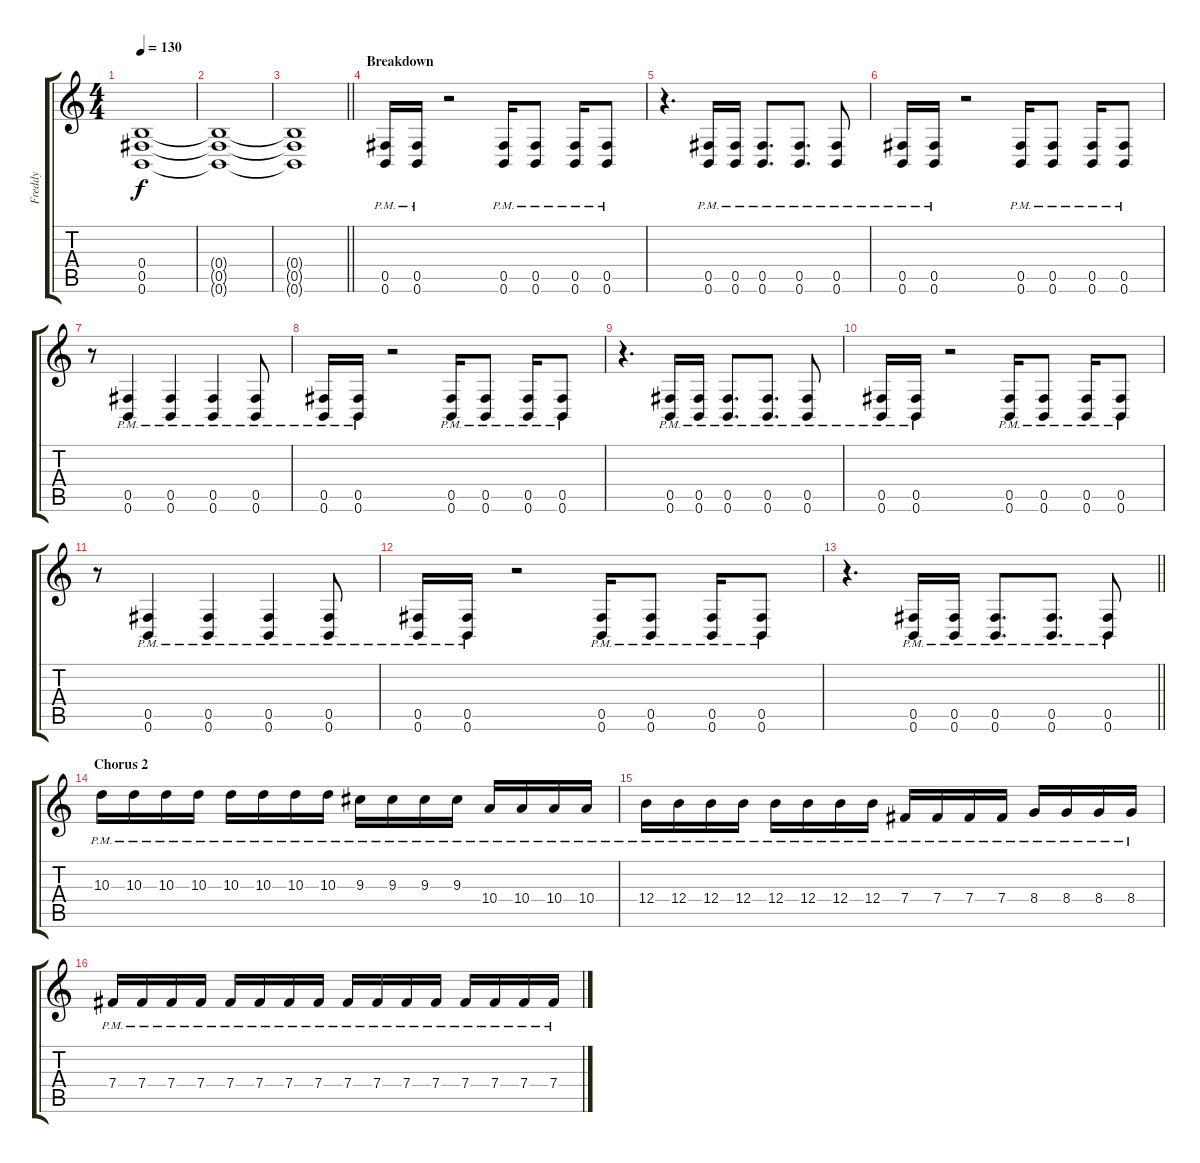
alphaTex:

\track ("Freddy" "Freddy") {instrument overdrivenguitar}
\staff {score tabs}
\tuning (Db4 Ab3 E3 B2 Gb2 B1) {hide}
\ts (4 4)
\tempo 130
\clef g2
\ks c
(0.4{t} 0.5{t} 0.6{t}).1{dy f} |
(0.4{t} 0.5{t} 0.6{t}).1 |
\barLineRight lightlight
(0.4{t} 0.5{t} 0.6{t}).1 |
\section ("" "Breakdown")
(0.5{pm} 0.6{pm}).16 (0.5{pm} 0.6{pm}).16 r.2 (0.5{pm} 0.6{pm}).16 (0.5{pm} 0.6{pm}).8 (0.5{pm} 0.6{pm}).16 (0.5{pm} 0.6{pm}).8 |
r.4{d} (0.5{pm} 0.6{pm}).16 (0.5{pm} 0.6{pm}).16 (0.5{pm} 0.6{pm}).8{d} (0.5{pm} 0.6{pm}).8{d} (0.5{pm} 0.6{pm}).8 |
(0.5{pm} 0.6{pm}).16 (0.5{pm} 0.6{pm}).16 r.2 (0.5{pm} 0.6{pm}).16 (0.5{pm} 0.6{pm}).8 (0.5{pm} 0.6{pm}).16 (0.5{pm} 0.6{pm}).8 |
r.8 (0.5{pm} 0.6{pm}).4 (0.5{pm} 0.6{pm}).4 (0.5{pm} 0.6{pm}).4 (0.5{pm} 0.6{pm}).8 |
(0.5{pm} 0.6{pm}).16 (0.5{pm} 0.6{pm}).16 r.2 (0.5{pm} 0.6{pm}).16 (0.5{pm} 0.6{pm}).8 (0.5{pm} 0.6{pm}).16 (0.5{pm} 0.6{pm}).8 |
r.4{d} (0.5{pm} 0.6{pm}).16 (0.5{pm} 0.6{pm}).16 (0.5{pm} 0.6{pm}).8{d} (0.5{pm} 0.6{pm}).8{d} (0.5{pm} 0.6{pm}).8 |
(0.5{pm} 0.6{pm}).16 (0.5{pm} 0.6{pm}).16 r.2 (0.5{pm} 0.6{pm}).16 (0.5{pm} 0.6{pm}).8 (0.5{pm} 0.6{pm}).16 (0.5{pm} 0.6{pm}).8 |
r.8 (0.5{pm} 0.6{pm}).4 (0.5{pm} 0.6{pm}).4 (0.5{pm} 0.6{pm}).4 (0.5{pm} 0.6{pm}).8 |
(0.5{pm} 0.6{pm}).16 (0.5{pm} 0.6{pm}).16 r.2 (0.5{pm} 0.6{pm}).16 (0.5{pm} 0.6{pm}).8 (0.5{pm} 0.6{pm}).16 (0.5{pm} 0.6{pm}).8 |
\barLineRight lightlight
r.4{d} (0.5{pm} 0.6{pm}).16 (0.5{pm} 0.6{pm}).16 (0.5{pm} 0.6{pm}).8{d} (0.5{pm} 0.6{pm}).8{d} (0.5{pm} 0.6{pm}).8 |
\section ("" "Chorus 2")
10.3{pm}.16 10.3{pm}.16 10.3{pm}.16 10.3{pm}.16 10.3{pm}.16 10.3{pm}.16 10.3{pm}.16 10.3{pm}.16 9.3{pm}.16 9.3{pm}.16 9.3{pm}.16 9.3{pm}.16 10.4{pm}.16 10.4{pm}.16 10.4{pm}.16 10.4{pm}.16 |
12.4{pm}.16 12.4{pm}.16 12.4{pm}.16 12.4{pm}.16 12.4{pm}.16 12.4{pm}.16 12.4{pm}.16 12.4{pm}.16 7.4{pm}.16 7.4{pm}.16 7.4{pm}.16 7.4{pm}.16 8.4{pm}.16 8.4{pm}.16 8.4{pm}.16 8.4{pm}.16 |
7.4{pm}.16 7.4{pm}.16 7.4{pm}.16 7.4{pm}.16 7.4{pm}.16 7.4{pm}.16 7.4{pm}.16 7.4{pm}.16 7.4{pm}.16 7.4{pm}.16 7.4{pm}.16 7.4{pm}.16 7.4{pm}.16 7.4{pm}.16 7.4{pm}.16 7.4{pm}.16
